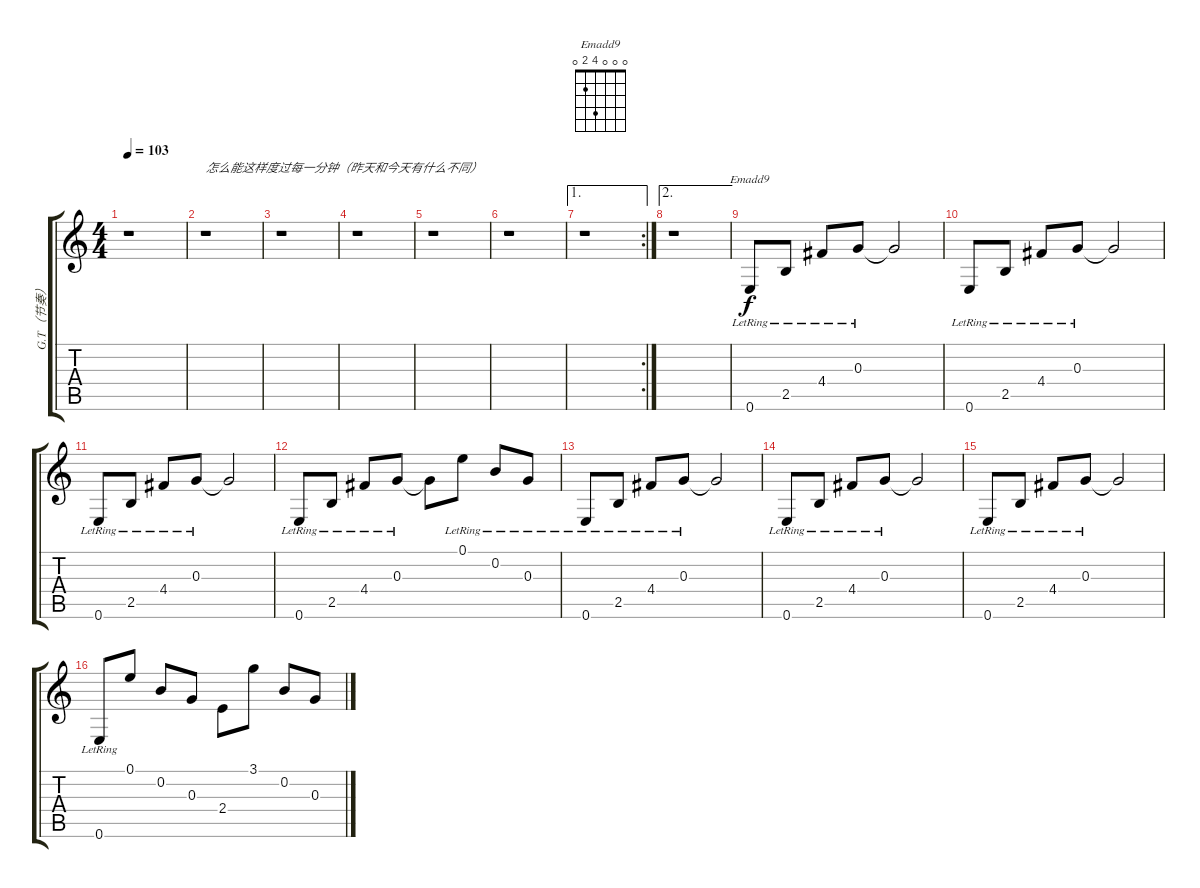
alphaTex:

\track ("G.T（节奏）" "G.T（节奏）") {instrument acousticguitarsteel}
\staff {score tabs}
\tuning (E4 B3 G3 D3 A2 E2) {hide}
\chord ("Emadd9" 0 0 0 4 2 0)
\ts (4 4)
\tempo 103
\clef g2
\ks c
r.1{dy f} |
r.1{txt "怎么能这样度过每一分钟（昨天和今天有什么不同）"} |
r.1 |
r.1 |
r.1 |
r.1 |
\ae 1
\rc 2
r.1 |
\ae 2
r.1 |
0.6{lr}.8{ch "Emadd9"} 2.5{lr}.8 4.4{lr}.8 0.3{lr}.8 0.3{t}.2 |
0.6{lr}.8 2.5{lr}.8 4.4{lr}.8 0.3{lr}.8 0.3{t}.2 |
0.6{lr}.8 2.5{lr}.8 4.4{lr}.8 0.3{lr}.8 0.3{t}.2 |
0.6{lr}.8 2.5{lr}.8 4.4{lr}.8 0.3{lr}.8 0.3{t}.8 0.1{lr}.8 0.2{lr}.8 0.3{lr}.8 |
0.6{lr}.8 2.5{lr}.8 4.4{lr}.8 0.3{lr}.8 0.3{t}.2 |
0.6{lr}.8 2.5{lr}.8 4.4{lr}.8 0.3{lr}.8 0.3{t}.2 |
0.6{lr}.8 2.5{lr}.8 4.4{lr}.8 0.3{lr}.8 0.3{t}.2 |
0.6{lr}.8 0.1.8 0.2.8 0.3.8 2.4.8 3.1.8 0.2.8 0.3.8
